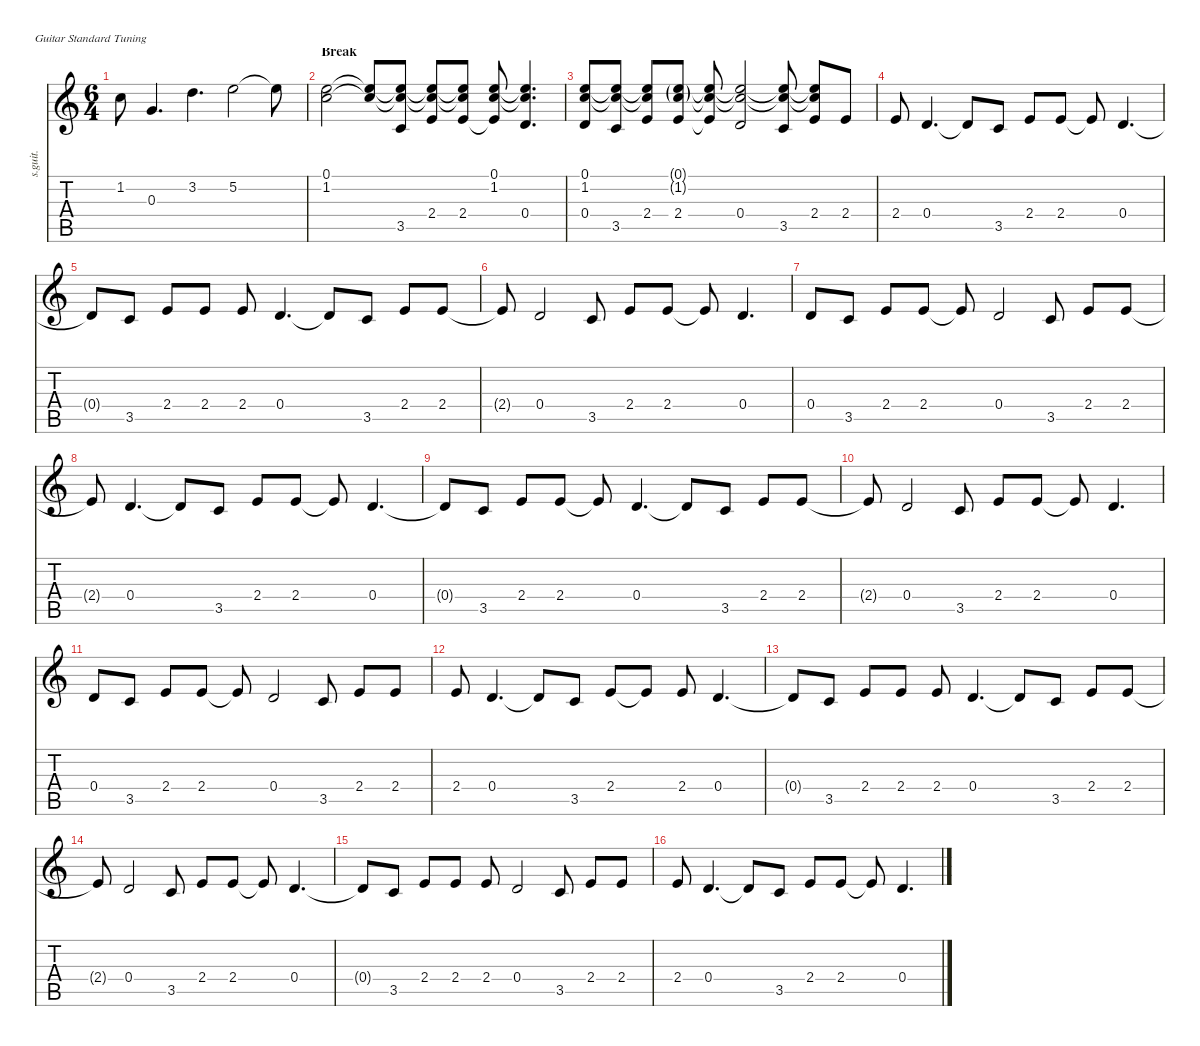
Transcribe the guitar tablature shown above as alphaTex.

\defaultSystemsLayout 4
\hideDynamics
\bracketExtendMode nobrackets
\track ("Mike Kinsella (Vocals)" "s.guit.") {instrument oboe}
\staff {score tabs}
\tuning (E4 B3 G3 D3 A2 E2)
\displaytranspose 12
\ts (6 4)
\tempo (144 hide)
\clef g2
\ks c
1.2.8{lyrics (0 "") lyrics (1 "") lyrics (2 "") lyrics (3 "") lyrics (4 "") dy f} 0.3.4{d lyrics (0 "") lyrics (1 "") lyrics (2 "") lyrics (3 "") lyrics (4 "")} 3.2.4{d lyrics (0 "") lyrics (1 "") lyrics (2 "") lyrics (3 "") lyrics (4 "")} 5.2.2{lyrics (0 "") lyrics (1 "") lyrics (2 "") lyrics (3 "") lyrics (4 "")} 5.2{t}.8{lyrics (0 "") lyrics (1 "") lyrics (2 "") lyrics (3 "") lyrics (4 "")} |
\section ("" "Break")
(0.1 1.2).2{lyrics (0 "") lyrics (1 "") lyrics (2 "") lyrics (3 "") lyrics (4 "")} (0.1{t} 1.2{t}).8{lyrics (0 "") lyrics (1 "") lyrics (2 "") lyrics (3 "") lyrics (4 "")} (0.1{t} 1.2{t} 3.5).8{lyrics (0 "") lyrics (1 "") lyrics (2 "") lyrics (3 "") lyrics (4 "")} (0.1{t} 1.2{t} 2.4).8{lyrics (0 "") lyrics (1 "") lyrics (2 "") lyrics (3 "") lyrics (4 "")} (0.1{t} 1.2{t} 2.4).8{lyrics (0 "") lyrics (1 "") lyrics (2 "") lyrics (3 "") lyrics (4 "")} (0.1 1.2 2.4{t}).8{lyrics (0 "") lyrics (1 "") lyrics (2 "") lyrics (3 "") lyrics (4 "")} (0.1{t} 1.2{t} 0.4).4{d lyrics (0 "") lyrics (1 "") lyrics (2 "") lyrics (3 "") lyrics (4 "")} |
(0.1 1.2 0.4).8{lyrics (0 "") lyrics (1 "") lyrics (2 "") lyrics (3 "") lyrics (4 "")} (0.1{t} 1.2{t} 3.5).8{lyrics (0 "") lyrics (1 "") lyrics (2 "") lyrics (3 "") lyrics (4 "")} (0.1{t} 1.2{t} 2.4).8{lyrics (0 "") lyrics (1 "") lyrics (2 "") lyrics (3 "") lyrics (4 "")} (0.1{g} 1.2{g} 2.4).8{lyrics (0 "") lyrics (1 "") lyrics (2 "") lyrics (3 "") lyrics (4 "")} (0.1{t} 1.2{t} 2.4{t}).8{lyrics (0 "") lyrics (1 "") lyrics (2 "") lyrics (3 "") lyrics (4 "")} (0.1{t} 1.2{t} 0.4).2{lyrics (0 "") lyrics (1 "") lyrics (2 "") lyrics (3 "") lyrics (4 "")} (0.1{t} 1.2{t} 3.5).8{lyrics (0 "") lyrics (1 "") lyrics (2 "") lyrics (3 "") lyrics (4 "")} (0.1{t} 1.2{t} 2.4).8{lyrics (0 "") lyrics (1 "") lyrics (2 "") lyrics (3 "") lyrics (4 "")} 2.4.8{lyrics (0 "") lyrics (1 "") lyrics (2 "") lyrics (3 "") lyrics (4 "")} |
2.4.8{lyrics (0 "") lyrics (1 "") lyrics (2 "") lyrics (3 "") lyrics (4 "")} 0.4.4{d lyrics (0 "") lyrics (1 "") lyrics (2 "") lyrics (3 "") lyrics (4 "")} 0.4{t}.8{lyrics (0 "") lyrics (1 "") lyrics (2 "") lyrics (3 "") lyrics (4 "")} 3.5.8{lyrics (0 "") lyrics (1 "") lyrics (2 "") lyrics (3 "") lyrics (4 "")} 2.4.8{lyrics (0 "") lyrics (1 "") lyrics (2 "") lyrics (3 "") lyrics (4 "")} 2.4.8{lyrics (0 "") lyrics (1 "") lyrics (2 "") lyrics (3 "") lyrics (4 "")} 2.4{t}.8{lyrics (0 "") lyrics (1 "") lyrics (2 "") lyrics (3 "") lyrics (4 "")} 0.4.4{d lyrics (0 "") lyrics (1 "") lyrics (2 "") lyrics (3 "") lyrics (4 "")} |
0.4{t}.8{lyrics (0 "") lyrics (1 "") lyrics (2 "") lyrics (3 "") lyrics (4 "")} 3.5.8{lyrics (0 "") lyrics (1 "") lyrics (2 "") lyrics (3 "") lyrics (4 "")} 2.4.8{lyrics (0 "") lyrics (1 "") lyrics (2 "") lyrics (3 "") lyrics (4 "")} 2.4.8{lyrics (0 "") lyrics (1 "") lyrics (2 "") lyrics (3 "") lyrics (4 "")} 2.4.8{lyrics (0 "") lyrics (1 "") lyrics (2 "") lyrics (3 "") lyrics (4 "")} 0.4.4{d lyrics (0 "") lyrics (1 "") lyrics (2 "") lyrics (3 "") lyrics (4 "")} 0.4{t}.8{lyrics (0 "") lyrics (1 "") lyrics (2 "") lyrics (3 "") lyrics (4 "")} 3.5.8{lyrics (0 "") lyrics (1 "") lyrics (2 "") lyrics (3 "") lyrics (4 "")} 2.4.8{lyrics (0 "") lyrics (1 "") lyrics (2 "") lyrics (3 "") lyrics (4 "")} 2.4.8{lyrics (0 "") lyrics (1 "") lyrics (2 "") lyrics (3 "") lyrics (4 "")} |
2.4{t}.8{lyrics (0 "") lyrics (1 "") lyrics (2 "") lyrics (3 "") lyrics (4 "")} 0.4.2{lyrics (0 "") lyrics (1 "") lyrics (2 "") lyrics (3 "") lyrics (4 "")} 3.5.8{lyrics (0 "") lyrics (1 "") lyrics (2 "") lyrics (3 "") lyrics (4 "")} 2.4.8{lyrics (0 "") lyrics (1 "") lyrics (2 "") lyrics (3 "") lyrics (4 "")} 2.4.8{lyrics (0 "") lyrics (1 "") lyrics (2 "") lyrics (3 "") lyrics (4 "")} 2.4{t}.8{lyrics (0 "") lyrics (1 "") lyrics (2 "") lyrics (3 "") lyrics (4 "")} 0.4.4{d lyrics (0 "") lyrics (1 "") lyrics (2 "") lyrics (3 "") lyrics (4 "")} |
0.4.8{lyrics (0 "") lyrics (1 "") lyrics (2 "") lyrics (3 "") lyrics (4 "")} 3.5.8{lyrics (0 "") lyrics (1 "") lyrics (2 "") lyrics (3 "") lyrics (4 "")} 2.4.8{lyrics (0 "") lyrics (1 "") lyrics (2 "") lyrics (3 "") lyrics (4 "")} 2.4.8{lyrics (0 "") lyrics (1 "") lyrics (2 "") lyrics (3 "") lyrics (4 "")} 2.4{t}.8{lyrics (0 "") lyrics (1 "") lyrics (2 "") lyrics (3 "") lyrics (4 "")} 0.4.2{lyrics (0 "") lyrics (1 "") lyrics (2 "") lyrics (3 "") lyrics (4 "")} 3.5.8{lyrics (0 "") lyrics (1 "") lyrics (2 "") lyrics (3 "") lyrics (4 "")} 2.4.8{lyrics (0 "") lyrics (1 "") lyrics (2 "") lyrics (3 "") lyrics (4 "")} 2.4.8{lyrics (0 "") lyrics (1 "") lyrics (2 "") lyrics (3 "") lyrics (4 "")} |
2.4{t}.8{lyrics (0 "") lyrics (1 "") lyrics (2 "") lyrics (3 "") lyrics (4 "")} 0.4.4{d lyrics (0 "") lyrics (1 "") lyrics (2 "") lyrics (3 "") lyrics (4 "")} 0.4{t}.8{lyrics (0 "") lyrics (1 "") lyrics (2 "") lyrics (3 "") lyrics (4 "")} 3.5.8{lyrics (0 "") lyrics (1 "") lyrics (2 "") lyrics (3 "") lyrics (4 "")} 2.4.8{lyrics (0 "") lyrics (1 "") lyrics (2 "") lyrics (3 "") lyrics (4 "")} 2.4.8{lyrics (0 "") lyrics (1 "") lyrics (2 "") lyrics (3 "") lyrics (4 "")} 2.4{t}.8{lyrics (0 "") lyrics (1 "") lyrics (2 "") lyrics (3 "") lyrics (4 "")} 0.4.4{d lyrics (0 "") lyrics (1 "") lyrics (2 "") lyrics (3 "") lyrics (4 "")} |
0.4{t}.8{lyrics (0 "") lyrics (1 "") lyrics (2 "") lyrics (3 "") lyrics (4 "")} 3.5.8{lyrics (0 "") lyrics (1 "") lyrics (2 "") lyrics (3 "") lyrics (4 "")} 2.4.8{lyrics (0 "") lyrics (1 "") lyrics (2 "") lyrics (3 "") lyrics (4 "")} 2.4.8{lyrics (0 "") lyrics (1 "") lyrics (2 "") lyrics (3 "") lyrics (4 "")} 2.4{t}.8{lyrics (0 "") lyrics (1 "") lyrics (2 "") lyrics (3 "") lyrics (4 "")} 0.4.4{d lyrics (0 "") lyrics (1 "") lyrics (2 "") lyrics (3 "") lyrics (4 "")} 0.4{t}.8{lyrics (0 "") lyrics (1 "") lyrics (2 "") lyrics (3 "") lyrics (4 "")} 3.5.8{lyrics (0 "") lyrics (1 "") lyrics (2 "") lyrics (3 "") lyrics (4 "")} 2.4.8{lyrics (0 "") lyrics (1 "") lyrics (2 "") lyrics (3 "") lyrics (4 "")} 2.4.8{lyrics (0 "") lyrics (1 "") lyrics (2 "") lyrics (3 "") lyrics (4 "")} |
2.4{t}.8{lyrics (0 "") lyrics (1 "") lyrics (2 "") lyrics (3 "") lyrics (4 "")} 0.4.2{lyrics (0 "") lyrics (1 "") lyrics (2 "") lyrics (3 "") lyrics (4 "")} 3.5.8{lyrics (0 "") lyrics (1 "") lyrics (2 "") lyrics (3 "") lyrics (4 "")} 2.4.8{lyrics (0 "") lyrics (1 "") lyrics (2 "") lyrics (3 "") lyrics (4 "")} 2.4.8{lyrics (0 "") lyrics (1 "") lyrics (2 "") lyrics (3 "") lyrics (4 "")} 2.4{t}.8{lyrics (0 "") lyrics (1 "") lyrics (2 "") lyrics (3 "") lyrics (4 "")} 0.4.4{d lyrics (0 "") lyrics (1 "") lyrics (2 "") lyrics (3 "") lyrics (4 "")} |
0.4.8{lyrics (0 "") lyrics (1 "") lyrics (2 "") lyrics (3 "") lyrics (4 "")} 3.5.8{lyrics (0 "") lyrics (1 "") lyrics (2 "") lyrics (3 "") lyrics (4 "")} 2.4.8{lyrics (0 "") lyrics (1 "") lyrics (2 "") lyrics (3 "") lyrics (4 "")} 2.4.8{lyrics (0 "") lyrics (1 "") lyrics (2 "") lyrics (3 "") lyrics (4 "")} 2.4{t}.8{lyrics (0 "") lyrics (1 "") lyrics (2 "") lyrics (3 "") lyrics (4 "")} 0.4.2{lyrics (0 "") lyrics (1 "") lyrics (2 "") lyrics (3 "") lyrics (4 "")} 3.5.8{lyrics (0 "") lyrics (1 "") lyrics (2 "") lyrics (3 "") lyrics (4 "")} 2.4.8{lyrics (0 "") lyrics (1 "") lyrics (2 "") lyrics (3 "") lyrics (4 "")} 2.4.8{lyrics (0 "") lyrics (1 "") lyrics (2 "") lyrics (3 "") lyrics (4 "")} |
2.4.8{lyrics (0 "") lyrics (1 "") lyrics (2 "") lyrics (3 "") lyrics (4 "")} 0.4.4{d lyrics (0 "") lyrics (1 "") lyrics (2 "") lyrics (3 "") lyrics (4 "")} 0.4{t}.8{lyrics (0 "") lyrics (1 "") lyrics (2 "") lyrics (3 "") lyrics (4 "")} 3.5.8{lyrics (0 "") lyrics (1 "") lyrics (2 "") lyrics (3 "") lyrics (4 "")} 2.4.8{lyrics (0 "") lyrics (1 "") lyrics (2 "") lyrics (3 "") lyrics (4 "")} 2.4{t}.8{lyrics (0 "") lyrics (1 "") lyrics (2 "") lyrics (3 "") lyrics (4 "")} 2.4.8{lyrics (0 "") lyrics (1 "") lyrics (2 "") lyrics (3 "") lyrics (4 "")} 0.4.4{d lyrics (0 "") lyrics (1 "") lyrics (2 "") lyrics (3 "") lyrics (4 "")} |
0.4{t}.8{lyrics (0 "") lyrics (1 "") lyrics (2 "") lyrics (3 "") lyrics (4 "")} 3.5.8{lyrics (0 "") lyrics (1 "") lyrics (2 "") lyrics (3 "") lyrics (4 "")} 2.4.8{lyrics (0 "") lyrics (1 "") lyrics (2 "") lyrics (3 "") lyrics (4 "")} 2.4.8{lyrics (0 "") lyrics (1 "") lyrics (2 "") lyrics (3 "") lyrics (4 "")} 2.4.8{lyrics (0 "") lyrics (1 "") lyrics (2 "") lyrics (3 "") lyrics (4 "")} 0.4.4{d lyrics (0 "") lyrics (1 "") lyrics (2 "") lyrics (3 "") lyrics (4 "")} 0.4{t}.8{lyrics (0 "") lyrics (1 "") lyrics (2 "") lyrics (3 "") lyrics (4 "")} 3.5.8{lyrics (0 "") lyrics (1 "") lyrics (2 "") lyrics (3 "") lyrics (4 "")} 2.4.8{lyrics (0 "") lyrics (1 "") lyrics (2 "") lyrics (3 "") lyrics (4 "")} 2.4.8{lyrics (0 "") lyrics (1 "") lyrics (2 "") lyrics (3 "") lyrics (4 "")} |
2.4{t}.8{lyrics (0 "") lyrics (1 "") lyrics (2 "") lyrics (3 "") lyrics (4 "")} 0.4.2{lyrics (0 "") lyrics (1 "") lyrics (2 "") lyrics (3 "") lyrics (4 "")} 3.5.8{lyrics (0 "") lyrics (1 "") lyrics (2 "") lyrics (3 "") lyrics (4 "")} 2.4.8{lyrics (0 "") lyrics (1 "") lyrics (2 "") lyrics (3 "") lyrics (4 "")} 2.4.8{lyrics (0 "") lyrics (1 "") lyrics (2 "") lyrics (3 "") lyrics (4 "")} 2.4{t}.8{lyrics (0 "") lyrics (1 "") lyrics (2 "") lyrics (3 "") lyrics (4 "")} 0.4.4{d lyrics (0 "") lyrics (1 "") lyrics (2 "") lyrics (3 "") lyrics (4 "")} |
0.4{t}.8{lyrics (0 "") lyrics (1 "") lyrics (2 "") lyrics (3 "") lyrics (4 "")} 3.5.8{lyrics (0 "") lyrics (1 "") lyrics (2 "") lyrics (3 "") lyrics (4 "")} 2.4.8{lyrics (0 "") lyrics (1 "") lyrics (2 "") lyrics (3 "") lyrics (4 "")} 2.4.8{lyrics (0 "") lyrics (1 "") lyrics (2 "") lyrics (3 "") lyrics (4 "")} 2.4.8{lyrics (0 "") lyrics (1 "") lyrics (2 "") lyrics (3 "") lyrics (4 "")} 0.4.2{lyrics (0 "") lyrics (1 "") lyrics (2 "") lyrics (3 "") lyrics (4 "")} 3.5.8{lyrics (0 "") lyrics (1 "") lyrics (2 "") lyrics (3 "") lyrics (4 "")} 2.4.8{lyrics (0 "") lyrics (1 "") lyrics (2 "") lyrics (3 "") lyrics (4 "")} 2.4.8{lyrics (0 "") lyrics (1 "") lyrics (2 "") lyrics (3 "") lyrics (4 "")} |
2.4.8{lyrics (0 "") lyrics (1 "") lyrics (2 "") lyrics (3 "") lyrics (4 "")} 0.4.4{d lyrics (0 "") lyrics (1 "") lyrics (2 "") lyrics (3 "") lyrics (4 "")} 0.4{t}.8{lyrics (0 "") lyrics (1 "") lyrics (2 "") lyrics (3 "") lyrics (4 "")} 3.5.8{lyrics (0 "") lyrics (1 "") lyrics (2 "") lyrics (3 "") lyrics (4 "")} 2.4.8{lyrics (0 "") lyrics (1 "") lyrics (2 "") lyrics (3 "") lyrics (4 "")} 2.4.8{lyrics (0 "") lyrics (1 "") lyrics (2 "") lyrics (3 "") lyrics (4 "")} 2.4{t}.8{lyrics (0 "") lyrics (1 "") lyrics (2 "") lyrics (3 "") lyrics (4 "")} 0.4.4{d lyrics (0 "") lyrics (1 "") lyrics (2 "") lyrics (3 "") lyrics (4 "")}
